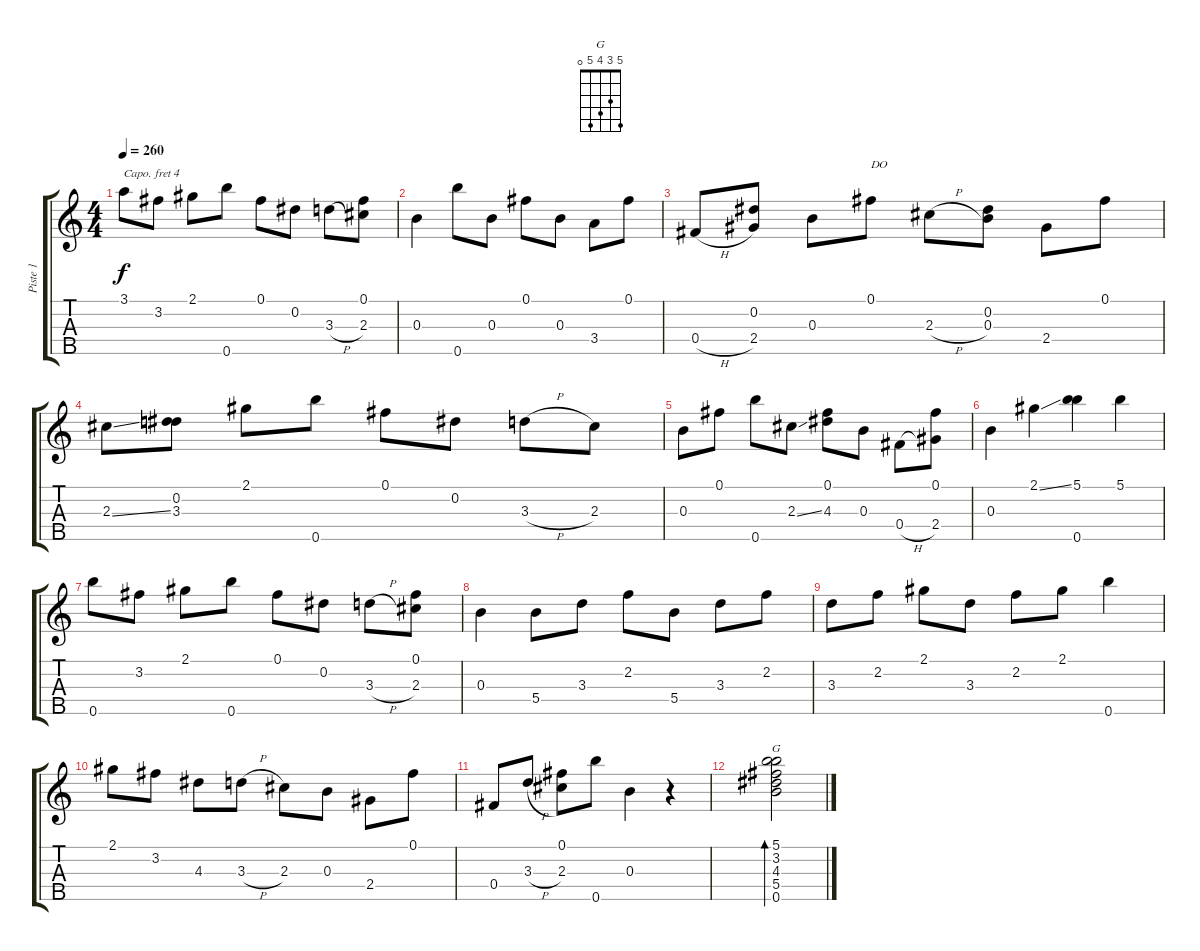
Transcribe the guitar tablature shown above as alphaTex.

\track ("Piste 1" "Piste 1") {instrument banjo}
\staff {score tabs}
\capo 4
\tuning (D4 B3 G3 D3 G4) {hide}
\displaytranspose 12
\chord ("G" 5 3 4 5 0)
\ts (4 4)
\tempo 260
\clef g2
\ks c
3.1.8{dy f} 3.2.8 2.1.8 0.5.8 0.1.8 0.2.8 3.3{h}.8 (0.1 2.3).8 |
0.3.4 0.5.8 0.3.8 0.1.8 0.3.8 3.4.8 0.1.8 |
0.4{h}.8 (0.2 2.4).8 0.3.8 0.1.8{txt "DO"} 2.3{h}.8 (0.2 0.3).8 2.4.8 0.1.8 |
2.3{ss}.8 (0.2 3.3).8 2.1.8 0.5.8 0.1.8 0.2.8 3.3{h}.8 2.3.8 |
0.3.8 0.1.8 0.5.8 2.3{ss}.8 (0.1 4.3).8 0.3.8 0.4{h}.8 (0.1 2.4).8 |
0.3.4 2.1{ss}.4 (5.1 0.5).4 5.1.4 |
0.5.8 3.2.8 2.1.8 0.5.8 0.1.8 0.2.8 3.3{h}.8 (0.1 2.3).8 |
0.3.4 5.4.8 3.3.8 2.2.8 5.4.8 3.3.8 2.2.8 |
3.3.8 2.2.8 2.1.8 3.3.8 2.2.8 2.1.8 0.5.4 |
2.1.8 3.2.8 4.3.8 3.3{h}.8 2.3.8 0.3.8 2.4.8 0.1.8 |
0.4.8 3.3{h}.8 (0.1 2.3).8 0.5.8 0.3.4 r.4 |
(5.1 3.2 4.3 5.4 0.5).2{bd 480 ch "G"}
